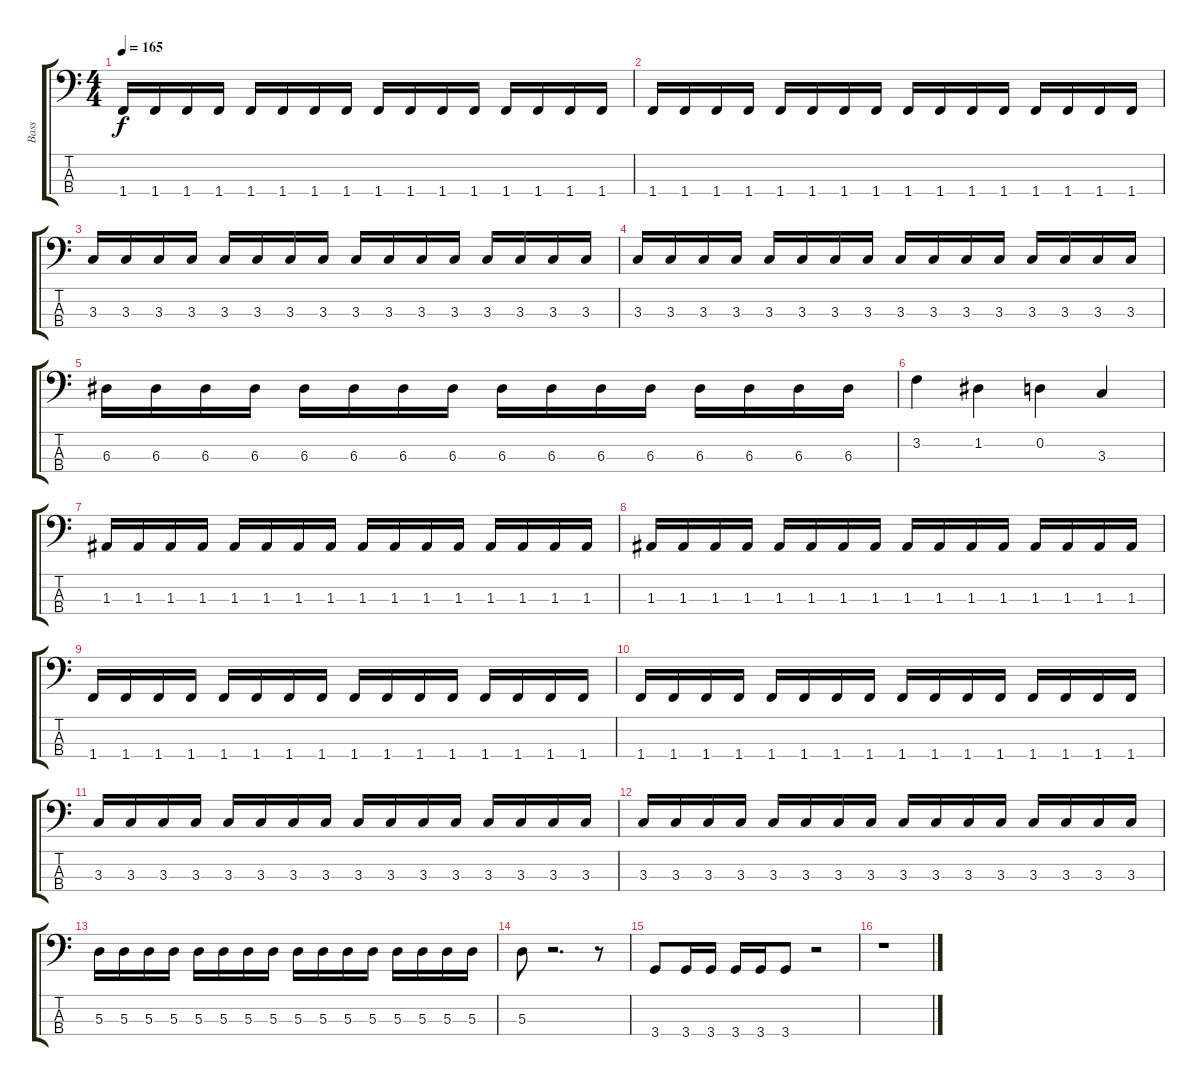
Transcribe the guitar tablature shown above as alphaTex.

\track ("Bass" "Bass") {instrument electricbassfinger}
\staff {score tabs}
\tuning (G2 D2 A1 E1) {hide}
\ts (4 4)
\tempo 165
\clef f4
\ks c
1.4.16{dy f} 1.4.16 1.4.16 1.4.16 1.4.16 1.4.16 1.4.16 1.4.16 1.4.16 1.4.16 1.4.16 1.4.16 1.4.16 1.4.16 1.4.16 1.4.16 |
1.4.16 1.4.16 1.4.16 1.4.16 1.4.16 1.4.16 1.4.16 1.4.16 1.4.16 1.4.16 1.4.16 1.4.16 1.4.16 1.4.16 1.4.16 1.4.16 |
3.3.16 3.3.16 3.3.16 3.3.16 3.3.16 3.3.16 3.3.16 3.3.16 3.3.16 3.3.16 3.3.16 3.3.16 3.3.16 3.3.16 3.3.16 3.3.16 |
3.3.16 3.3.16 3.3.16 3.3.16 3.3.16 3.3.16 3.3.16 3.3.16 3.3.16 3.3.16 3.3.16 3.3.16 3.3.16 3.3.16 3.3.16 3.3.16 |
6.3.16 6.3.16 6.3.16 6.3.16 6.3.16 6.3.16 6.3.16 6.3.16 6.3.16 6.3.16 6.3.16 6.3.16 6.3.16 6.3.16 6.3.16 6.3.16 |
3.2.4 1.2.4 0.2.4 3.3.4 |
1.3.16 1.3.16 1.3.16 1.3.16 1.3.16 1.3.16 1.3.16 1.3.16 1.3.16 1.3.16 1.3.16 1.3.16 1.3.16 1.3.16 1.3.16 1.3.16 |
1.3.16 1.3.16 1.3.16 1.3.16 1.3.16 1.3.16 1.3.16 1.3.16 1.3.16 1.3.16 1.3.16 1.3.16 1.3.16 1.3.16 1.3.16 1.3.16 |
1.4.16 1.4.16 1.4.16 1.4.16 1.4.16 1.4.16 1.4.16 1.4.16 1.4.16 1.4.16 1.4.16 1.4.16 1.4.16 1.4.16 1.4.16 1.4.16 |
1.4.16 1.4.16 1.4.16 1.4.16 1.4.16 1.4.16 1.4.16 1.4.16 1.4.16 1.4.16 1.4.16 1.4.16 1.4.16 1.4.16 1.4.16 1.4.16 |
3.3.16 3.3.16 3.3.16 3.3.16 3.3.16 3.3.16 3.3.16 3.3.16 3.3.16 3.3.16 3.3.16 3.3.16 3.3.16 3.3.16 3.3.16 3.3.16 |
3.3.16 3.3.16 3.3.16 3.3.16 3.3.16 3.3.16 3.3.16 3.3.16 3.3.16 3.3.16 3.3.16 3.3.16 3.3.16 3.3.16 3.3.16 3.3.16 |
5.3.16 5.3.16 5.3.16 5.3.16 5.3.16 5.3.16 5.3.16 5.3.16 5.3.16 5.3.16 5.3.16 5.3.16 5.3.16 5.3.16 5.3.16 5.3.16 |
5.3.8 r.2{d} r.8 |
3.4.8 3.4.16 3.4.16 3.4.16 3.4.16 3.4.8 r.2 |
r.1
